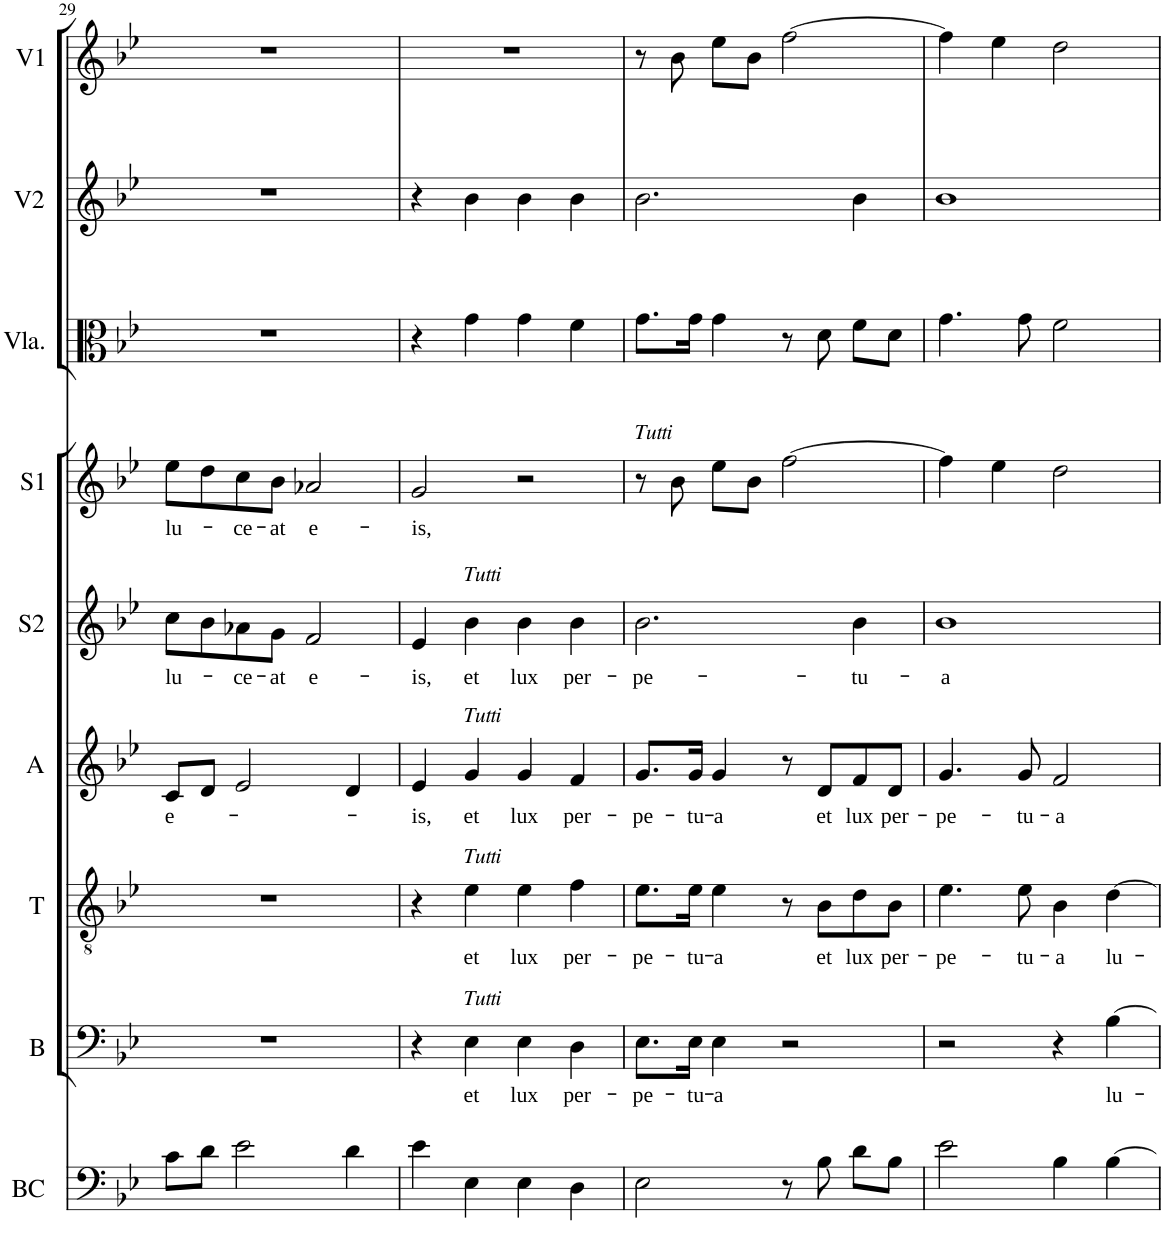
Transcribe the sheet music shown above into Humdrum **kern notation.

**kern	**kern	**text	**kern	**text	**kern	**text	**kern	**text	**kern	**text	**kern	**kern	**kern
*part9	*part8	*part8	*part7	*part7	*part6	*part6	*part5	*part5	*part4	*part4	*part3	*part2	*part1
*staff9	*staff8	*staff8	*staff7	*staff7	*staff6	*staff6	*staff5	*staff5	*staff4	*staff4	*staff3	*staff2	*staff1
*I"Fondau	*I"Basso	*	*I"Tenore	*	*I"Alto	*	*I"Soprano  II	*	*I"Soprano  I	*	*I"Viola	*I"Violin  II	*I"Violin  I
*	*I'B	*	*I'T	*	*I'A	*	*I'S2	*	*I'S1	*	*I'Vla.	*I'V2	*I'V1
!!LO:PB:g=z
*clefF4	*clefF4	*	*clefC4	*	*clefC3	*	*clefC1	*	*clefC1	*	*clefC3	*clefG2	*clefG2
*k[b-e-]	*k[b-e-]	*	*k[b-e-]	*	*k[b-e-]	*	*k[b-e-]	*	*k[b-e-]	*	*k[b-e-]	*k[b-e-]	*k[b-e-]
*B-:	*B-:	*	*B-:	*	*B-:	*	*B-:	*	*B-:	*	*B-:	*B-:	*B-:
*M4/4	*M4/4	*	*M4/4	*	*M4/4	*	*M4/4	*	*M4/4	*	*M4/4	*M4/4	*M4/4
*met(c)	*met(c)	*	*met(c)	*	*met(c)	*	*met(c)	*	*met(c)	*	*met(c)	*met(c)	*met(c)
=29	=29	=29	=29	=29	=29	=29	=29	=29	=29	=29	=29	=29	=29
!	!	!	!	!	!	!LO:LY:b	!	!LO:LY:b	!	!LO:LY:b	!	!	!
8c\L	1r	.	1r	.	8c/L	e-	8cc\L	lu-	8ee-\L	lu-	1r	1r	1r
8d\J	.	.	.	.	8d/J	.	8b-\	.	8dd\	.	.	.	.
!	!	!	!	!	!	!	!	!LO:LY:b	!	!LO:LY:b	!	!	!
2e-\	.	.	.	.	2e-/	.	8a-X\	-ce-	8cc\	-ce-	.	.	.
!	!	!	!	!	!	!	!	!LO:LY:b	!	!LO:LY:b	!	!	!
.	.	.	.	.	.	.	8g\J	-at	8b-\J	-at	.	.	.
!	!	!	!	!	!	!	!	!LO:LY:b	!	!LO:LY:b	!	!	!
.	.	.	.	.	.	.	2f/	e-	2a-X/	e-	.	.	.
4d\	.	.	.	.	4d/	.	.	.	.	.	.	.	.
=30	=30	=30	=30	=30	=30	=30	=30	=30	=30	=30	=30	=30	=30
!	!	!	!	!	!	!LO:LY:b	!	!LO:LY:b	!	!LO:LY:b	!	!	!
4e-\	4r	.	4r	.	4e-/	-is,	4e-/	-is,	2g/	-is,	4r	4r	1r
!	!	!	!	!	!	!	!LO:TX:a:i:t=Tutti	!	!	!	!	!	!
!	!	!	!	!	!LO:TX:a:i:t=Tutti	!	!	!	!	!	!	!	!
!	!	!	!LO:TX:a:i:t=Tutti	!	!	!	!	!	!	!	!	!	!
!	!LO:TX:a:i:t=Tutti	!	!	!	!	!	!	!	!	!	!	!	!
!	!	!LO:LY:b	!	!LO:LY:b	!	!LO:LY:b	!	!LO:LY:b	!	!	!	!	!
4E-\	4E-\	et	4e-\	et	4g/	et	4b-\	et	.	.	4g\	4b-\	.
!	!	!LO:LY:b	!	!LO:LY:b	!	!LO:LY:b	!	!LO:LY:b	!	!	!	!	!
4E-\	4E-\	lux	4e-\	lux	4g/	lux	4b-\	lux	2r	.	4g\	4b-\	.
!	!	!LO:LY:b	!	!LO:LY:b	!	!LO:LY:b	!	!LO:LY:b	!	!	!	!	!
4D\	4D\	per-	4f\	per-	4f/	per-	4b-\	per-	.	.	4f\	4b-\	.
=31	=31	=31	=31	=31	=31	=31	=31	=31	=31	=31	=31	=31	=31
!	!	!	!	!	!	!	!	!	!LO:TX:a:i:t=Tutti	!	!	!	!
!	!	!LO:LY:b	!	!LO:LY:b	!	!LO:LY:b	!	!LO:LY:b	!	!	!	!	!
2E-\	8.E-\L	-pe-	8.e-\L	-pe-	8.g/L	-pe-	2.b-\	-pe-	8r	.	8.g\L	2.b-\	8r
.	.	.	.	.	.	.	.	.	8b-\	.	.	.	8b-\
!	!	!LO:LY:b	!	!LO:LY:b	!	!LO:LY:b	!	!	!	!	!	!	!
.	16E-\Jk	-tu-	16e-\Jk	-tu-	16g/Jk	-tu-	.	.	.	.	16g\Jk	.	.
!	!	!LO:LY:b	!	!LO:LY:b	!	!LO:LY:b	!	!	!	!	!	!	!
.	4E-\	-a	4e-\	-a	4g/	-a	.	.	8ee-\L	.	4g\	.	8ee-\L
.	.	.	.	.	.	.	.	.	8b-\J	.	.	.	8b-\J
8r	2r	.	8r	.	8r	.	.	.	[2ff\	.	8r	.	[2ff\
!	!	!	!	!LO:LY:b	!	!LO:LY:b	!	!	!	!	!	!	!
8B-\	.	.	8B-\L	et	8d/L	et	.	.	.	.	8d\	.	.
!	!	!	!	!LO:LY:b	!	!LO:LY:b	!	!LO:LY:b	!	!	!	!	!
8d\L	.	.	8d\	lux	8f/	lux	4b-\	-tu-	.	.	8f\L	4b-\	.
!	!	!	!	!LO:LY:b	!	!LO:LY:b	!	!	!	!	!	!	!
8B-\J	.	.	8B-\J	per-	8d/J	per-	.	.	.	.	8d\J	.	.
=32	=32	=32	=32	=32	=32	=32	=32	=32	=32	=32	=32	=32	=32
!	!	!	!	!LO:LY:b	!	!LO:LY:b	!	!LO:LY:b	!	!	!	!	!
2e-\	2r	.	4.e-\	-pe-	4.g/	-pe-	1b-	-a	4ff\]	.	4.g\	1b-	4ff\]
.	.	.	.	.	.	.	.	.	4ee-\	.	.	.	4ee-\
!	!	!	!	!LO:LY:b	!	!LO:LY:b	!	!	!	!	!	!	!
.	.	.	8e-\	-tu-	8g/	-tu-	.	.	.	.	8g\	.	.
!	!	!	!	!LO:LY:b	!	!LO:LY:b	!	!	!	!	!	!	!
4B-\	4r	.	4B-\	-a	2f/	-a	.	.	2dd\	.	2f\	.	2dd\
!	!	!LO:LY:b	!	!LO:LY:b	!	!	!	!	!	!	!	!	!
[4B-\	[4B-\	lu-	[4d\	lu-	.	.	.	.	.	.	.	.	.
=	=	=	=	=	=	=	=	=	=	=	=	=	=
*-	*-	*-	*-	*-	*-	*-	*-	*-	*-	*-	*-	*-	*-
